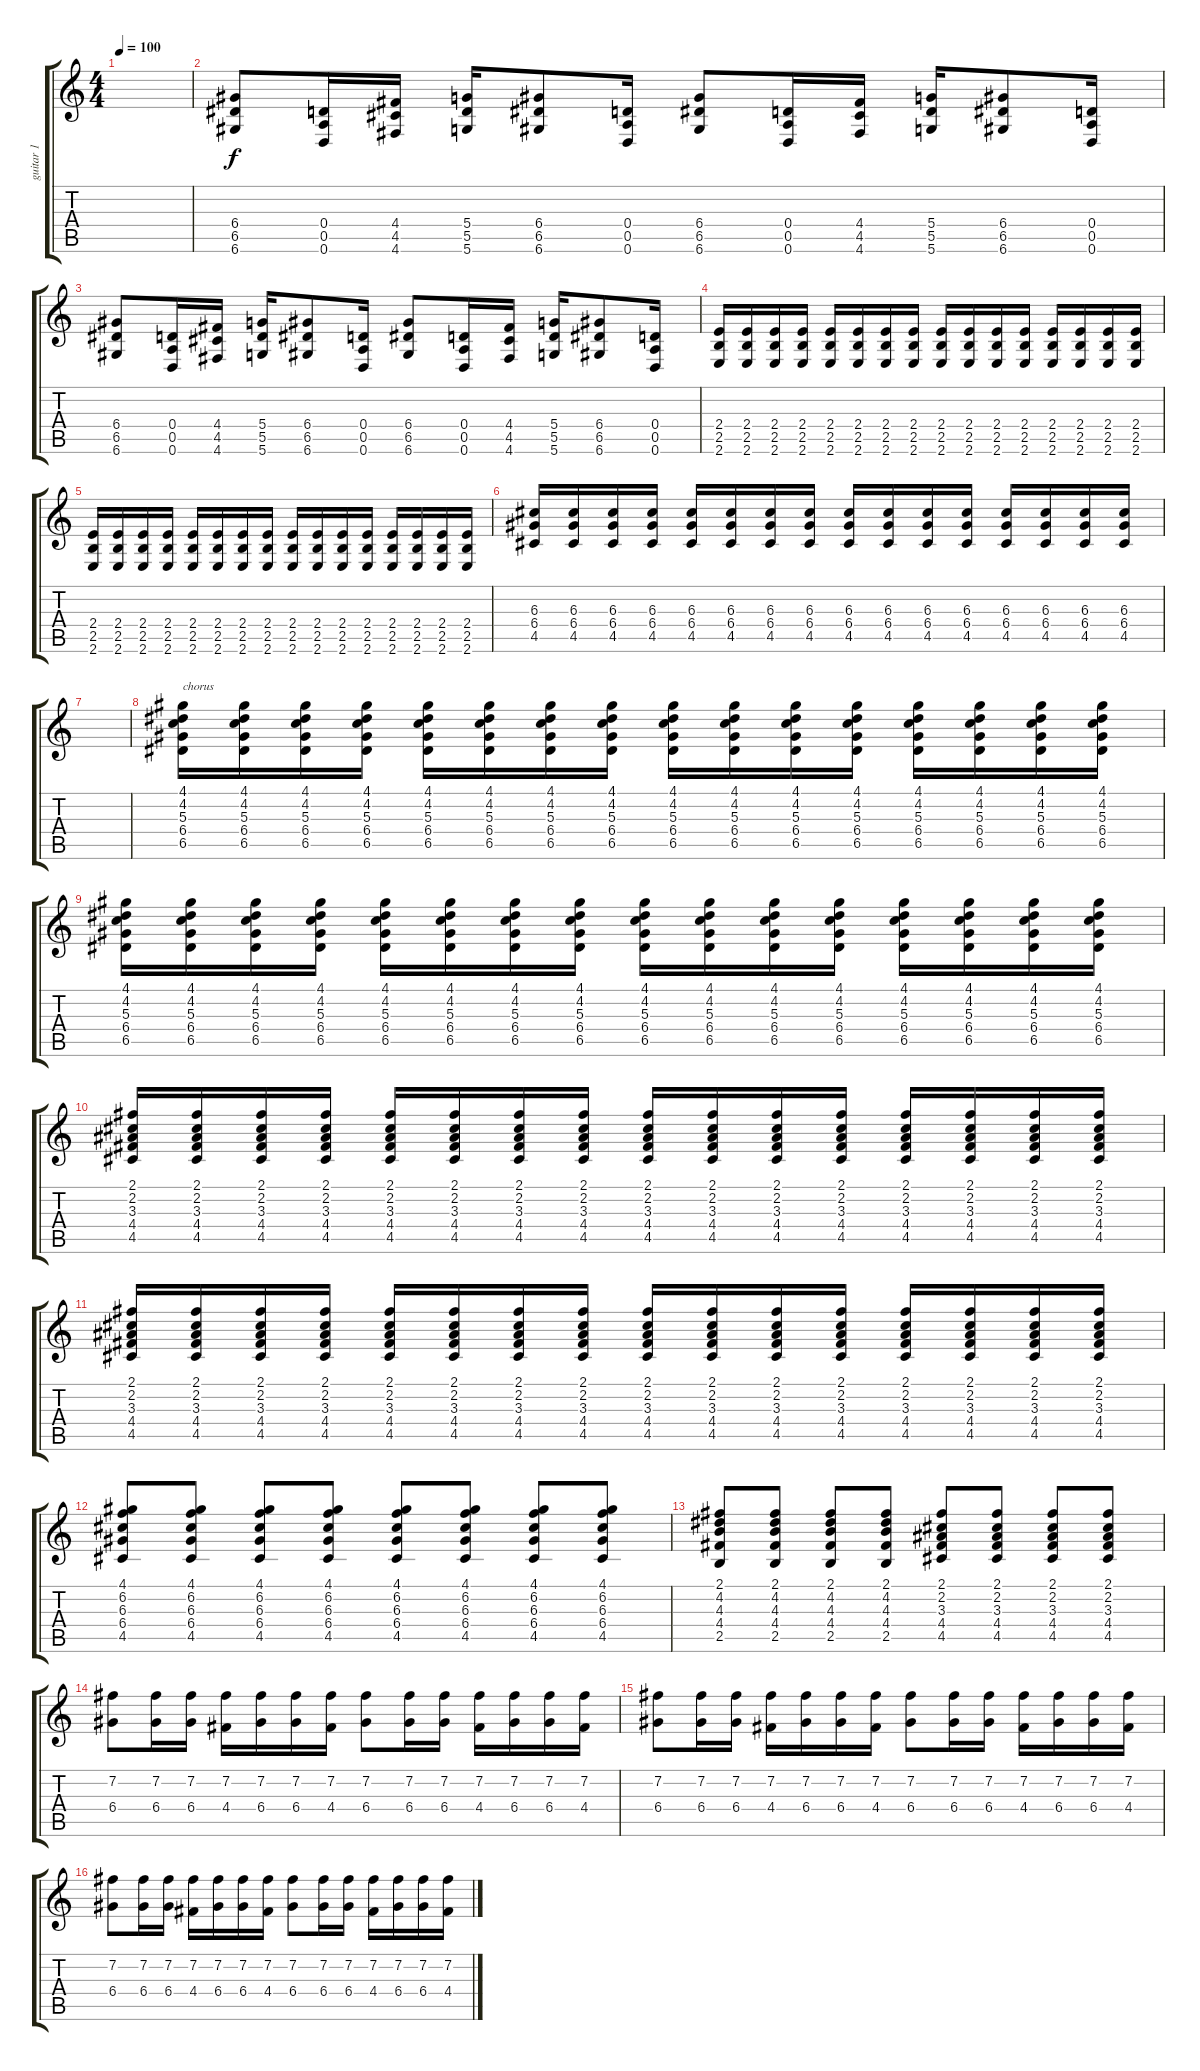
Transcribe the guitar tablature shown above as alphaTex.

\track ("guitar 1" "guitar 1") {instrument overdrivenguitar}
\staff {score tabs}
\tuning (E4 B3 G3 D3 A2 D2) {hide}
\ts (4 4)
\tempo 100
\clef g2
\ks c
|
(6.4 6.5 6.6).8 (0.4 0.5 0.6).16 (4.4 4.5 4.6).16 (5.4 5.5 5.6).16 (6.4 6.5 6.6).8 (0.4 0.5 0.6).16 (6.4 6.5 6.6).8 (0.4 0.5 0.6).16 (4.4 4.5 4.6).16 (5.4 5.5 5.6).16 (6.4 6.5 6.6).8 (0.4 0.5 0.6).16 |
(6.4 6.5 6.6).8 (0.4 0.5 0.6).16 (4.4 4.5 4.6).16 (5.4 5.5 5.6).16 (6.4 6.5 6.6).8 (0.4 0.5 0.6).16 (6.4 6.5 6.6).8 (0.4 0.5 0.6).16 (4.4 4.5 4.6).16 (5.4 5.5 5.6).16 (6.4 6.5 6.6).8 (0.4 0.5 0.6).16 |
(2.4 2.5 2.6).16 (2.4 2.5 2.6).16 (2.4 2.5 2.6).16 (2.4 2.5 2.6).16 (2.4 2.5 2.6).16 (2.4 2.5 2.6).16 (2.4 2.5 2.6).16 (2.4 2.5 2.6).16 (2.4 2.5 2.6).16 (2.4 2.5 2.6).16 (2.4 2.5 2.6).16 (2.4 2.5 2.6).16 (2.4 2.5 2.6).16 (2.4 2.5 2.6).16 (2.4 2.5 2.6).16 (2.4 2.5 2.6).16 |
(2.4 2.5 2.6).16 (2.4 2.5 2.6).16 (2.4 2.5 2.6).16 (2.4 2.5 2.6).16 (2.4 2.5 2.6).16 (2.4 2.5 2.6).16 (2.4 2.5 2.6).16 (2.4 2.5 2.6).16 (2.4 2.5 2.6).16 (2.4 2.5 2.6).16 (2.4 2.5 2.6).16 (2.4 2.5 2.6).16 (2.4 2.5 2.6).16 (2.4 2.5 2.6).16 (2.4 2.5 2.6).16 (2.4 2.5 2.6).16 |
(6.3 6.4 4.5).16 (6.3 6.4 4.5).16 (6.3 6.4 4.5).16 (6.3 6.4 4.5).16 (6.3 6.4 4.5).16 (6.3 6.4 4.5).16 (6.3 6.4 4.5).16 (6.3 6.4 4.5).16 (6.3 6.4 4.5).16 (6.3 6.4 4.5).16 (6.3 6.4 4.5).16 (6.3 6.4 4.5).16 (6.3 6.4 4.5).16 (6.3 6.4 4.5).16 (6.3 6.4 4.5).16 (6.3 6.4 4.5).16 |
|
(4.1 4.2 5.3 6.4 6.5).16{txt "chorus"} (4.1 4.2 5.3 6.4 6.5).16 (4.1 4.2 5.3 6.4 6.5).16 (4.1 4.2 5.3 6.4 6.5).16 (4.1 4.2 5.3 6.4 6.5).16 (4.1 4.2 5.3 6.4 6.5).16 (4.1 4.2 5.3 6.4 6.5).16 (4.1 4.2 5.3 6.4 6.5).16 (4.1 4.2 5.3 6.4 6.5).16 (4.1 4.2 5.3 6.4 6.5).16 (4.1 4.2 5.3 6.4 6.5).16 (4.1 4.2 5.3 6.4 6.5).16 (4.1 4.2 5.3 6.4 6.5).16 (4.1 4.2 5.3 6.4 6.5).16 (4.1 4.2 5.3 6.4 6.5).16 (4.1 4.2 5.3 6.4 6.5).16 |
(4.1 4.2 5.3 6.4 6.5).16 (4.1 4.2 5.3 6.4 6.5).16 (4.1 4.2 5.3 6.4 6.5).16 (4.1 4.2 5.3 6.4 6.5).16 (4.1 4.2 5.3 6.4 6.5).16 (4.1 4.2 5.3 6.4 6.5).16 (4.1 4.2 5.3 6.4 6.5).16 (4.1 4.2 5.3 6.4 6.5).16 (4.1 4.2 5.3 6.4 6.5).16 (4.1 4.2 5.3 6.4 6.5).16 (4.1 4.2 5.3 6.4 6.5).16 (4.1 4.2 5.3 6.4 6.5).16 (4.1 4.2 5.3 6.4 6.5).16 (4.1 4.2 5.3 6.4 6.5).16 (4.1 4.2 5.3 6.4 6.5).16 (4.1 4.2 5.3 6.4 6.5).16 |
(2.1 2.2 3.3 4.4 4.5).16 (2.1 2.2 3.3 4.4 4.5).16 (2.1 2.2 3.3 4.4 4.5).16 (2.1 2.2 3.3 4.4 4.5).16 (2.1 2.2 3.3 4.4 4.5).16 (2.1 2.2 3.3 4.4 4.5).16 (2.1 2.2 3.3 4.4 4.5).16 (2.1 2.2 3.3 4.4 4.5).16 (2.1 2.2 3.3 4.4 4.5).16 (2.1 2.2 3.3 4.4 4.5).16 (2.1 2.2 3.3 4.4 4.5).16 (2.1 2.2 3.3 4.4 4.5).16 (2.1 2.2 3.3 4.4 4.5).16 (2.1 2.2 3.3 4.4 4.5).16 (2.1 2.2 3.3 4.4 4.5).16 (2.1 2.2 3.3 4.4 4.5).16 |
(2.1 2.2 3.3 4.4 4.5).16 (2.1 2.2 3.3 4.4 4.5).16 (2.1 2.2 3.3 4.4 4.5).16 (2.1 2.2 3.3 4.4 4.5).16 (2.1 2.2 3.3 4.4 4.5).16 (2.1 2.2 3.3 4.4 4.5).16 (2.1 2.2 3.3 4.4 4.5).16 (2.1 2.2 3.3 4.4 4.5).16 (2.1 2.2 3.3 4.4 4.5).16 (2.1 2.2 3.3 4.4 4.5).16 (2.1 2.2 3.3 4.4 4.5).16 (2.1 2.2 3.3 4.4 4.5).16 (2.1 2.2 3.3 4.4 4.5).16 (2.1 2.2 3.3 4.4 4.5).16 (2.1 2.2 3.3 4.4 4.5).16 (2.1 2.2 3.3 4.4 4.5).16 |
(4.1 6.2 6.3 6.4 4.5).8 (4.1 6.2 6.3 6.4 4.5).8 (4.1 6.2 6.3 6.4 4.5).8 (4.1 6.2 6.3 6.4 4.5).8 (4.1 6.2 6.3 6.4 4.5).8 (4.1 6.2 6.3 6.4 4.5).8 (4.1 6.2 6.3 6.4 4.5).8 (4.1 6.2 6.3 6.4 4.5).8 |
(2.1 4.2 4.3 4.4 2.5).8 (2.1 4.2 4.3 4.4 2.5).8 (2.1 4.2 4.3 4.4 2.5).8 (2.1 4.2 4.3 4.4 2.5).8 (2.1 2.2 3.3 4.4 4.5).8 (2.1 2.2 3.3 4.4 4.5).8 (2.1 2.2 3.3 4.4 4.5).8 (2.1 2.2 3.3 4.4 4.5).8 |
(7.2 6.4).8 (7.2 6.4).16 (7.2 6.4).16 (7.2 4.4).16 (7.2 6.4).16 (7.2 6.4).16 (7.2 4.4).16 (7.2 6.4).8 (7.2 6.4).16 (7.2 6.4).16 (7.2 4.4).16 (7.2 6.4).16 (7.2 6.4).16 (7.2 4.4).16 |
(7.2 6.4).8 (7.2 6.4).16 (7.2 6.4).16 (7.2 4.4).16 (7.2 6.4).16 (7.2 6.4).16 (7.2 4.4).16 (7.2 6.4).8 (7.2 6.4).16 (7.2 6.4).16 (7.2 4.4).16 (7.2 6.4).16 (7.2 6.4).16 (7.2 4.4).16 |
(7.2 6.4).8 (7.2 6.4).16 (7.2 6.4).16 (7.2 4.4).16 (7.2 6.4).16 (7.2 6.4).16 (7.2 4.4).16 (7.2 6.4).8 (7.2 6.4).16 (7.2 6.4).16 (7.2 4.4).16 (7.2 6.4).16 (7.2 6.4).16 (7.2 4.4).16
